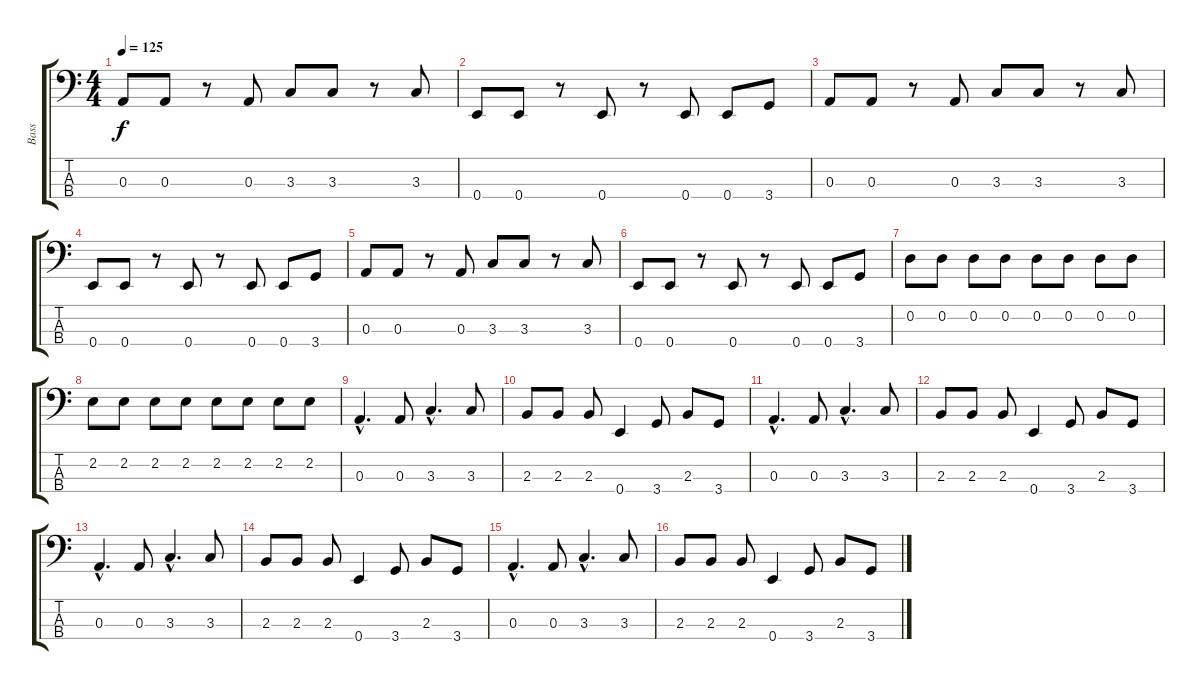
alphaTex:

\track ("Bass" "Bass") {instrument electricbasspick}
\staff {score tabs}
\tuning (G2 D2 A1 E1) {hide}
\ts (4 4)
\tempo 125
\clef f4
\ks c
0.3.8{dy f} 0.3.8 r.8 0.3.8 3.3.8 3.3.8 r.8 3.3.8 |
0.4.8 0.4.8 r.8 0.4.8 r.8 0.4.8 0.4.8 3.4.8 |
0.3.8 0.3.8 r.8 0.3.8 3.3.8 3.3.8 r.8 3.3.8 |
0.4.8 0.4.8 r.8 0.4.8 r.8 0.4.8 0.4.8 3.4.8 |
0.3.8 0.3.8 r.8 0.3.8 3.3.8 3.3.8 r.8 3.3.8 |
0.4.8 0.4.8 r.8 0.4.8 r.8 0.4.8 0.4.8 3.4.8 |
0.2.8 0.2.8 0.2.8 0.2.8 0.2.8 0.2.8 0.2.8 0.2.8 |
2.2.8 2.2.8 2.2.8 2.2.8 2.2.8 2.2.8 2.2.8 2.2.8 |
0.3{hac}.4{d} 0.3.8 3.3{hac}.4{d} 3.3.8 |
2.3.8 2.3.8 2.3.8 0.4.4 3.4.8 2.3.8 3.4.8 |
0.3{hac}.4{d} 0.3.8 3.3{hac}.4{d} 3.3.8 |
2.3.8 2.3.8 2.3.8 0.4.4 3.4.8 2.3.8 3.4.8 |
0.3{hac}.4{d} 0.3.8 3.3{hac}.4{d} 3.3.8 |
2.3.8 2.3.8 2.3.8 0.4.4 3.4.8 2.3.8 3.4.8 |
0.3{hac}.4{d} 0.3.8 3.3{hac}.4{d} 3.3.8 |
2.3.8 2.3.8 2.3.8 0.4.4 3.4.8 2.3.8 3.4.8
